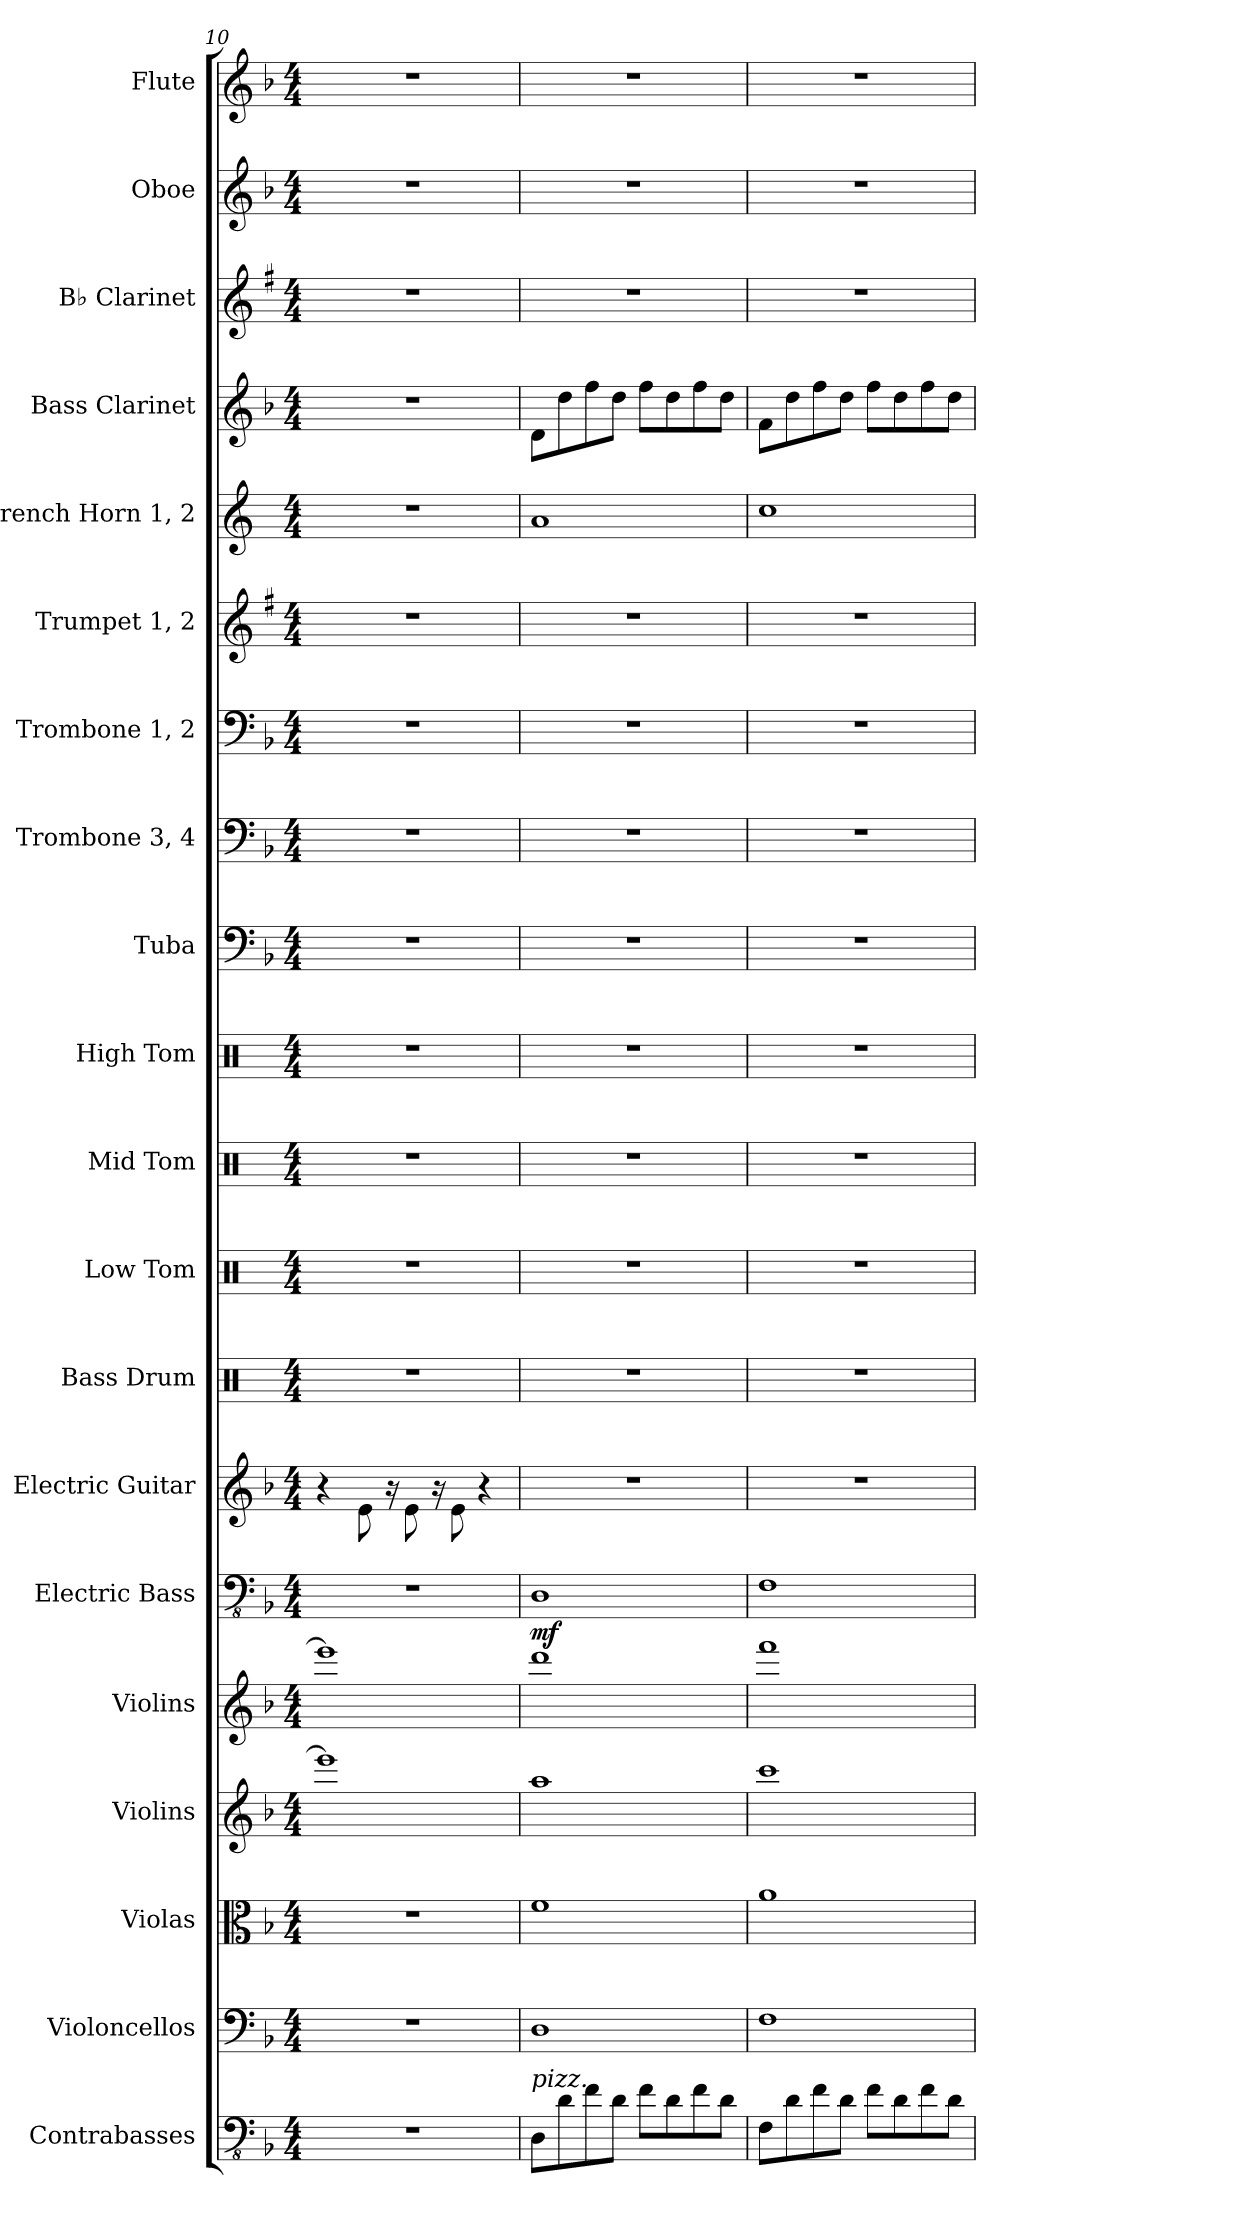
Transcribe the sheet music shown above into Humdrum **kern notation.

**kern	**kern	**kern	**kern	**kern	**kern	**dynam	**kern	**kern	**kern	**kern	**kern	**kern	**kern	**kern	**kern	**kern	**kern	**kern	**kern	**kern
*part20	*part19	*part18	*part17	*part16	*part15	*part15	*part14	*part13	*part12	*part11	*part10	*part9	*part8	*part7	*part6	*part5	*part4	*part3	*part2	*part1
*staff20	*staff19	*staff18	*staff17	*staff16	*staff15	*staff15	*staff14	*staff13	*staff12	*staff11	*staff10	*staff9	*staff8	*staff7	*staff6	*staff5	*staff4	*staff3	*staff2	*staff1
*I"Contrabasses	*I"Violoncellos	*I"Violas	*I"Violins	*I"Violins	*I"Electric Bass	*	*I"Electric Guitar	*I"Bass Drum	*I"Low Tom	*I"Mid Tom	*I"High Tom	*I"Tuba	*I"Trombone 3, 4	*I"Trombone 1, 2	*I"Trumpet 1, 2	*I"French Horn 1, 2	*I"Bass Clarinet	*I"B♭ Clarinet	*I"Oboe	*I"Flute
*I'Cbs.	*I'Vcs.	*I'Vlas.	*I'Vlns.	*I'Vlns.	*I'El. B.	*	*I'El. Guit.	*I'B. Dr.	*I'L Tom	*I'M Tom	*I'H Tom	*I'Tba.	*I'Tbn. 3, 4	*I'Tbn. 1, 2	*I'Tpt. 1, 2	*I'F Hn. 1, 2	*I'B. Cl.	*I'B♭ Cl.	*I'Ob.	*I'Fl.
*clefFv4	*clefF4	*clefC3	*clefG2	*clefG2	*clefFv4	*	*	*clefX	*clefX	*clefX	*clefX	*clefF4	*clefF4	*clefF4	*clefG2	*clefG2	*clefG2	*clefG2	*clefG2	*clefG2
*	*	*	*	*	*	*	*	*	*	*	*	*	*	*	*ITrd1c2	*ITrd4c7	*ITrd8c14	*ITrd1c2	*	*
*k[b-]	*k[b-]	*k[b-]	*k[b-]	*k[b-]	*k[b-]	*	*k[b-]	*k[]	*k[]	*k[]	*k[]	*k[b-]	*k[b-]	*k[b-]	*k[b-]	*k[b-]	*k[b-]	*k[b-]	*k[b-]	*k[b-]
*M4/4	*M4/4	*M4/4	*M4/4	*M4/4	*M4/4	*	*M4/4	*M4/4	*M4/4	*M4/4	*M4/4	*M4/4	*M4/4	*M4/4	*M4/4	*M4/4	*M4/4	*M4/4	*M4/4	*M4/4
=10	=10	=10	=10	=10	=10	=10	=10	=10	=10	=10	=10	=10	=10	=10	=10	=10	=10	=10	=10	=10
1r	1r	1r	1eee]	1eee]	1r	.	4r	1r	1r	1r	1r	1r	1r	1r	1r	1r	1r	1r	1r	1r
.	.	.	.	.	.	.	8e\	.	.	.	.	.	.	.	.	.	.	.	.	.
.	.	.	.	.	.	.	16r	.	.	.	.	.	.	.	.	.	.	.	.	.
.	.	.	.	.	.	.	8e\	.	.	.	.	.	.	.	.	.	.	.	.	.
.	.	.	.	.	.	.	16r	.	.	.	.	.	.	.	.	.	.	.	.	.
.	.	.	.	.	.	.	8e\	.	.	.	.	.	.	.	.	.	.	.	.	.
.	.	.	.	.	.	.	4r	.	.	.	.	.	.	.	.	.	.	.	.	.
!!LO:PB:g=z
=11	=11	=11	=11	=11	=11	=11	=11	=11	=11	=11	=11	=11	=11	=11	=11	=11	=11	=11	=11	=11
!LO:TX:a:i:t=pizz.	!	!	!	!	!	!	!	!	!	!	!	!	!	!	!	!	!	!	!	!
!	!	!	!	!	!	!LO:DY:b	!	!	!	!	!	!	!	!	!	!	!	!	!	!
8DD\L	1D	1f	1aa	1ddd	1DD	mf	1r	1r	1r	1r	1r	1r	1r	1r	1r	1d	8D\L	1r	1r	1r
8D\	.	.	.	.	.	.	.	.	.	.	.	.	.	.	.	.	8d\	.	.	.
8F\	.	.	.	.	.	.	.	.	.	.	.	.	.	.	.	.	8f\	.	.	.
8D\J	.	.	.	.	.	.	.	.	.	.	.	.	.	.	.	.	8d\J	.	.	.
8F\L	.	.	.	.	.	.	.	.	.	.	.	.	.	.	.	.	8f\L	.	.	.
8D\	.	.	.	.	.	.	.	.	.	.	.	.	.	.	.	.	8d\	.	.	.
8F\	.	.	.	.	.	.	.	.	.	.	.	.	.	.	.	.	8f\	.	.	.
8D\J	.	.	.	.	.	.	.	.	.	.	.	.	.	.	.	.	8d\J	.	.	.
=12	=12	=12	=12	=12	=12	=12	=12	=12	=12	=12	=12	=12	=12	=12	=12	=12	=12	=12	=12	=12
8FF\L	1F	1a	1ccc	1fff	1FF	.	1r	1r	1r	1r	1r	1r	1r	1r	1r	1f	8F\L	1r	1r	1r
8D\	.	.	.	.	.	.	.	.	.	.	.	.	.	.	.	.	8d\	.	.	.
8F\	.	.	.	.	.	.	.	.	.	.	.	.	.	.	.	.	8f\	.	.	.
8D\J	.	.	.	.	.	.	.	.	.	.	.	.	.	.	.	.	8d\J	.	.	.
8F\L	.	.	.	.	.	.	.	.	.	.	.	.	.	.	.	.	8f\L	.	.	.
8D\	.	.	.	.	.	.	.	.	.	.	.	.	.	.	.	.	8d\	.	.	.
8F\	.	.	.	.	.	.	.	.	.	.	.	.	.	.	.	.	8f\	.	.	.
8D\J	.	.	.	.	.	.	.	.	.	.	.	.	.	.	.	.	8d\J	.	.	.
=	=	=	=	=	=	=	=	=	=	=	=	=	=	=	=	=	=	=	=	=
*-	*-	*-	*-	*-	*-	*-	*-	*-	*-	*-	*-	*-	*-	*-	*-	*-	*-	*-	*-	*-
